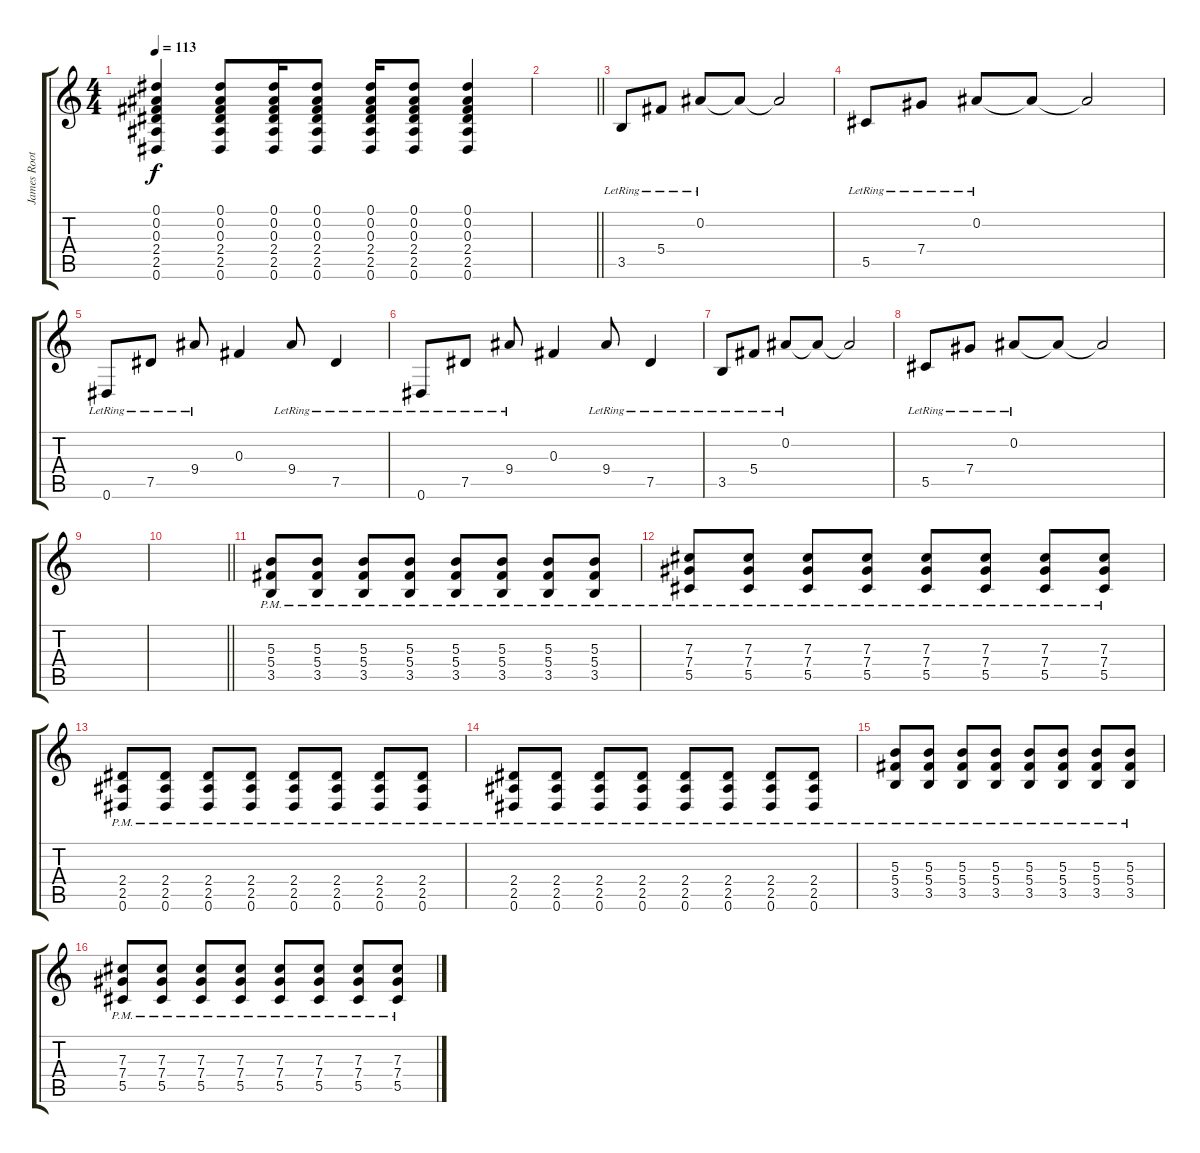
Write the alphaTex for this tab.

\track ("James Root" "James Root") {instrument acousticguitarsteel}
\staff {score tabs}
\tuning (Eb4 Bb3 Gb3 Db3 Ab2 Eb2) {hide}
\ts (4 4)
\tempo 113
\clef g2
\ks c
(0.1 0.2 0.3 2.4 2.5 0.6).4{dy f} (0.1 0.2 0.3 2.4 2.5 0.6).8 (0.1 0.2 0.3 2.4 2.5 0.6).16 (0.1 0.2 0.3 2.4 2.5 0.6).8 (0.1 0.2 0.3 2.4 2.5 0.6).16 (0.1 0.2 0.3 2.4 2.5 0.6).8 (0.1 0.2 0.3 2.4 2.5 0.6).4 |
\barLineRight lightlight
|
3.5{lr}.8 5.4{lr}.8 0.2{lr}.8 0.2{t}.8 0.2{t}.2 |
5.5{lr}.8 7.4{lr}.8 0.2{lr}.8 0.2{t}.8 0.2{t}.2 |
0.6{lr}.8 7.5{lr}.8 9.4{lr}.8 0.3.4 9.4{lr}.8 7.5{lr}.4 |
0.6{lr}.8 7.5{lr}.8 9.4{lr}.8 0.3.4 9.4{lr}.8 7.5{lr}.4 |
3.5{lr}.8 5.4{lr}.8 0.2{lr}.8 0.2{t}.8 0.2{t}.2 |
5.5{lr}.8 7.4{lr}.8 0.2{lr}.8 0.2{t}.8 0.2{t}.2 |
|
\barLineRight lightlight
|
(5.3{pm} 5.4{pm} 3.5{pm}).8{instrument distortionguitar} (5.3{pm} 5.4{pm} 3.5{pm}).8 (5.3{pm} 5.4{pm} 3.5{pm}).8 (5.3{pm} 5.4{pm} 3.5{pm}).8 (5.3{pm} 5.4{pm} 3.5{pm}).8 (5.3{pm} 5.4{pm} 3.5{pm}).8 (5.3{pm} 5.4{pm} 3.5{pm}).8 (5.3{pm} 5.4{pm} 3.5{pm}).8 |
(7.3{pm} 7.4{pm} 5.5{pm}).8{instrument distortionguitar} (7.3{pm} 7.4{pm} 5.5{pm}).8 (7.3{pm} 7.4{pm} 5.5{pm}).8 (7.3{pm} 7.4{pm} 5.5{pm}).8 (7.3{pm} 7.4{pm} 5.5{pm}).8 (7.3{pm} 7.4{pm} 5.5{pm}).8 (7.3{pm} 7.4{pm} 5.5{pm}).8 (7.3{pm} 7.4{pm} 5.5{pm}).8 |
(2.4{pm} 2.5{pm} 0.6).8{instrument distortionguitar} (2.4{pm} 2.5{pm} 0.6).8 (2.4{pm} 2.5{pm} 0.6).8 (2.4{pm} 2.5{pm} 0.6).8 (2.4{pm} 2.5{pm} 0.6).8 (2.4{pm} 2.5{pm} 0.6).8 (2.4{pm} 2.5{pm} 0.6).8 (2.4{pm} 2.5{pm} 0.6).8 |
(2.4{pm} 2.5{pm} 0.6).8{instrument distortionguitar} (2.4{pm} 2.5{pm} 0.6).8 (2.4{pm} 2.5{pm} 0.6).8 (2.4{pm} 2.5{pm} 0.6).8 (2.4{pm} 2.5{pm} 0.6).8 (2.4{pm} 2.5{pm} 0.6).8 (2.4{pm} 2.5{pm} 0.6).8 (2.4{pm} 2.5{pm} 0.6).8 |
(5.3{pm} 5.4{pm} 3.5{pm}).8{instrument distortionguitar} (5.3{pm} 5.4{pm} 3.5{pm}).8 (5.3{pm} 5.4{pm} 3.5{pm}).8 (5.3{pm} 5.4{pm} 3.5{pm}).8 (5.3{pm} 5.4{pm} 3.5{pm}).8 (5.3{pm} 5.4{pm} 3.5{pm}).8 (5.3{pm} 5.4{pm} 3.5{pm}).8 (5.3{pm} 5.4{pm} 3.5{pm}).8 |
(7.3{pm} 7.4{pm} 5.5{pm}).8{instrument distortionguitar} (7.3{pm} 7.4{pm} 5.5{pm}).8 (7.3{pm} 7.4{pm} 5.5{pm}).8 (7.3{pm} 7.4{pm} 5.5{pm}).8 (7.3{pm} 7.4{pm} 5.5{pm}).8 (7.3{pm} 7.4{pm} 5.5{pm}).8 (7.3{pm} 7.4{pm} 5.5{pm}).8 (7.3{pm} 7.4{pm} 5.5{pm}).8
